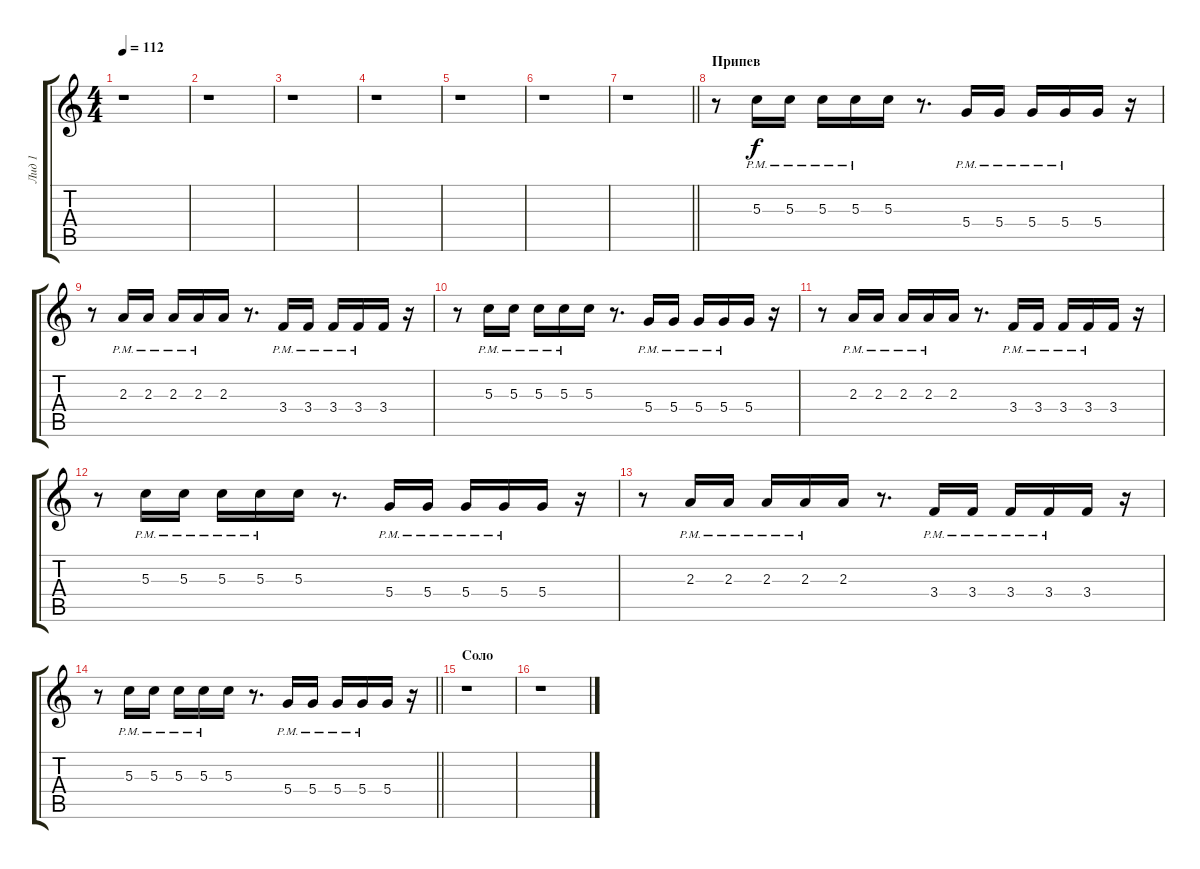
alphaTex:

\track ("Лид 1" "Лид 1") {instrument overdrivenguitar}
\staff {score tabs}
\tuning (E4 B3 G3 D3 A2 E2) {hide}
\ts (4 4)
\tempo 112
\clef g2
\ks c
r.1{dy f} |
r.1 |
r.1 |
r.1 |
r.1 |
r.1 |
\barLineRight lightlight
r.1 |
\section ("" "Припев")
r.8 5.3{pm}.16 5.3{pm}.16 5.3{pm}.16 5.3{pm}.16 5.3.16 r.8{d} 5.4{pm}.16 5.4{pm}.16 5.4{pm}.16 5.4{pm}.16 5.4.16 r.16 |
r.8 2.3{pm}.16 2.3{pm}.16 2.3{pm}.16 2.3{pm}.16 2.3.16 r.8{d} 3.4{pm}.16 3.4{pm}.16 3.4{pm}.16 3.4{pm}.16 3.4.16 r.16 |
r.8 5.3{pm}.16 5.3{pm}.16 5.3{pm}.16 5.3{pm}.16 5.3.16 r.8{d} 5.4{pm}.16 5.4{pm}.16 5.4{pm}.16 5.4{pm}.16 5.4.16 r.16 |
r.8 2.3{pm}.16 2.3{pm}.16 2.3{pm}.16 2.3{pm}.16 2.3.16 r.8{d} 3.4{pm}.16 3.4{pm}.16 3.4{pm}.16 3.4{pm}.16 3.4.16 r.16 |
r.8 5.3{pm}.16 5.3{pm}.16 5.3{pm}.16 5.3{pm}.16 5.3.16 r.8{d} 5.4{pm}.16 5.4{pm}.16 5.4{pm}.16 5.4{pm}.16 5.4.16 r.16 |
r.8 2.3{pm}.16 2.3{pm}.16 2.3{pm}.16 2.3{pm}.16 2.3.16 r.8{d} 3.4{pm}.16 3.4{pm}.16 3.4{pm}.16 3.4{pm}.16 3.4.16 r.16 |
\barLineRight lightlight
r.8 5.3{pm}.16 5.3{pm}.16 5.3{pm}.16 5.3{pm}.16 5.3.16 r.8{d} 5.4{pm}.16 5.4{pm}.16 5.4{pm}.16 5.4{pm}.16 5.4.16 r.16 |
\section ("" "Соло")
r.1 |
r.1
